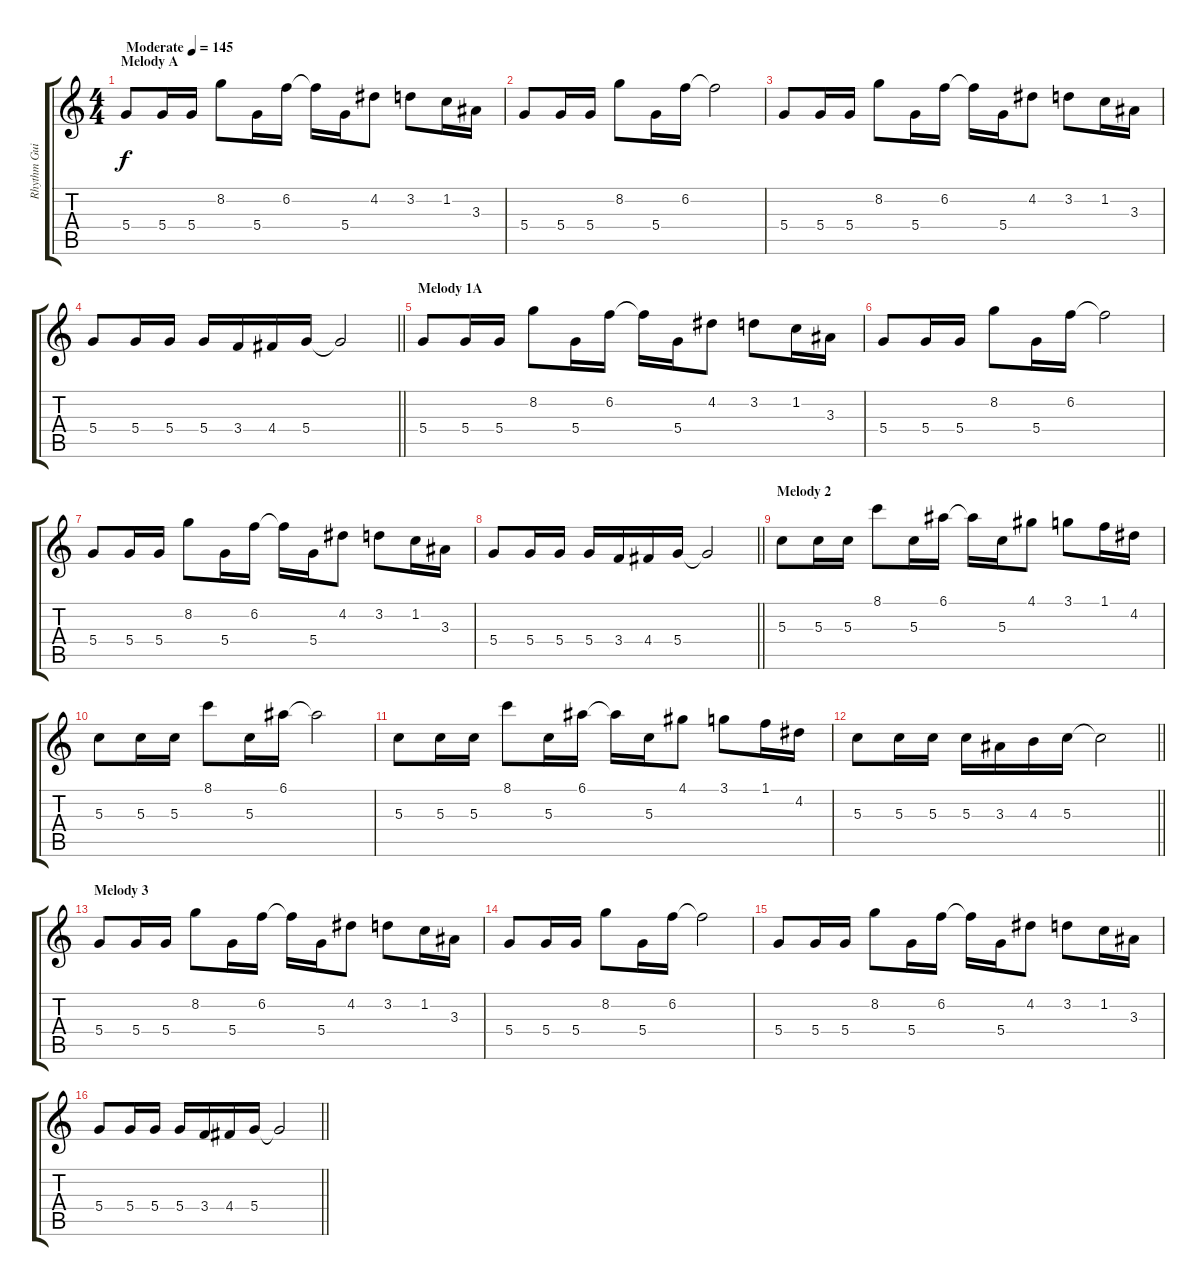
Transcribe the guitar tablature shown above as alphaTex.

\track ("Rhythm Guitar" "Rhythm Gui") {instrument distortionguitar}
\staff {score tabs}
\tuning (E4 B3 G3 D3 A2 E2) {hide}
\ts (4 4)
\section ("" "Melody A")
\tempo (145 "Moderate")
\clef g2
\ks c
5.4.8{dy f instrument distortionguitar} 5.4.16 5.4.16 8.2.8 5.4.16 6.2.16 6.2{t}.16 5.4.16 4.2.8 3.2.8 1.2.16 3.3.16 |
5.4.8 5.4.16 5.4.16 8.2.8 5.4.16 6.2.16 6.2{t}.2 |
5.4.8 5.4.16 5.4.16 8.2.8 5.4.16 6.2.16 6.2{t}.16 5.4.16 4.2.8 3.2.8 1.2.16 3.3.16 |
\barLineRight lightlight
5.4.8 5.4.16 5.4.16 5.4.16 3.4.16 4.4.16 5.4.16 5.4{t}.2 |
\section ("" "Melody 1A")
5.4.8 5.4.16 5.4.16 8.2.8 5.4.16 6.2.16 6.2{t}.16 5.4.16 4.2.8 3.2.8 1.2.16 3.3.16 |
5.4.8 5.4.16 5.4.16 8.2.8 5.4.16 6.2.16 6.2{t}.2 |
5.4.8 5.4.16 5.4.16 8.2.8 5.4.16 6.2.16 6.2{t}.16 5.4.16 4.2.8 3.2.8 1.2.16 3.3.16 |
\barLineRight lightlight
5.4.8 5.4.16 5.4.16 5.4.16 3.4.16 4.4.16 5.4.16 5.4{t}.2 |
\section ("" "Melody 2")
5.3.8 5.3.16 5.3.16 8.1.8 5.3.16 6.1.16 6.1{t}.16 5.3.16 4.1.8 3.1.8 1.1.16 4.2.16 |
5.3.8 5.3.16 5.3.16 8.1.8 5.3.16 6.1.16 6.1{t}.2 |
5.3.8 5.3.16 5.3.16 8.1.8 5.3.16 6.1.16 6.1{t}.16 5.3.16 4.1.8 3.1.8 1.1.16 4.2.16 |
\barLineRight lightlight
5.3.8 5.3.16 5.3.16 5.3.16 3.3.16 4.3.16 5.3.16 5.3{t}.2 |
\section ("" "Melody 3")
5.4.8 5.4.16 5.4.16 8.2.8 5.4.16 6.2.16 6.2{t}.16 5.4.16 4.2.8 3.2.8 1.2.16 3.3.16 |
5.4.8 5.4.16 5.4.16 8.2.8 5.4.16 6.2.16 6.2{t}.2 |
5.4.8 5.4.16 5.4.16 8.2.8 5.4.16 6.2.16 6.2{t}.16 5.4.16 4.2.8 3.2.8 1.2.16 3.3.16 |
\barLineRight lightlight
5.4.8 5.4.16 5.4.16 5.4.16 3.4.16 4.4.16 5.4.16 5.4{t}.2
